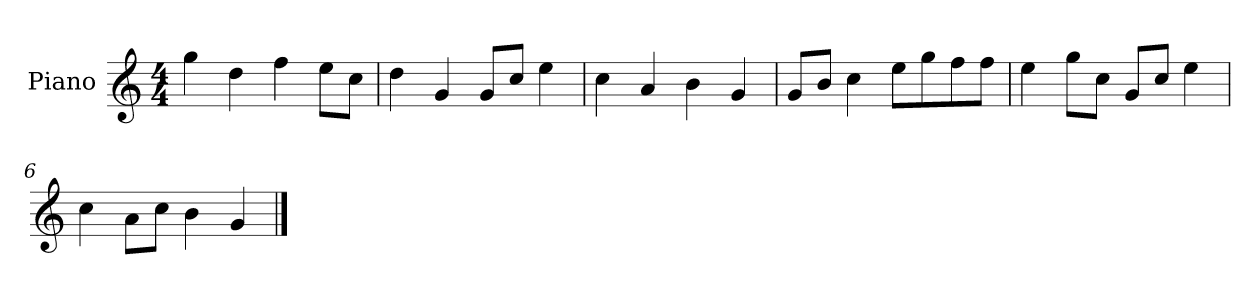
**kern
*part1
*staff1
*I"Piano
*I'P-no
*clefG2
*k[]
*M4/4
*MM90
=1
4gg\
4dd\
4ff\
8ee\L
8cc\J
=2
4dd\
4g/
8g/L
8cc/J
4ee\
=3
4cc\
4a/
4b\
4g/
=4
8g/L
8b/J
4cc\
8ee\L
8gg\
8ff\
8ff\J
=5
4ee\
8gg\L
8cc\J
8g/L
8cc/J
4ee\
=6
4cc\
8a\L
8cc\J
4b\
4g/
==
*-
